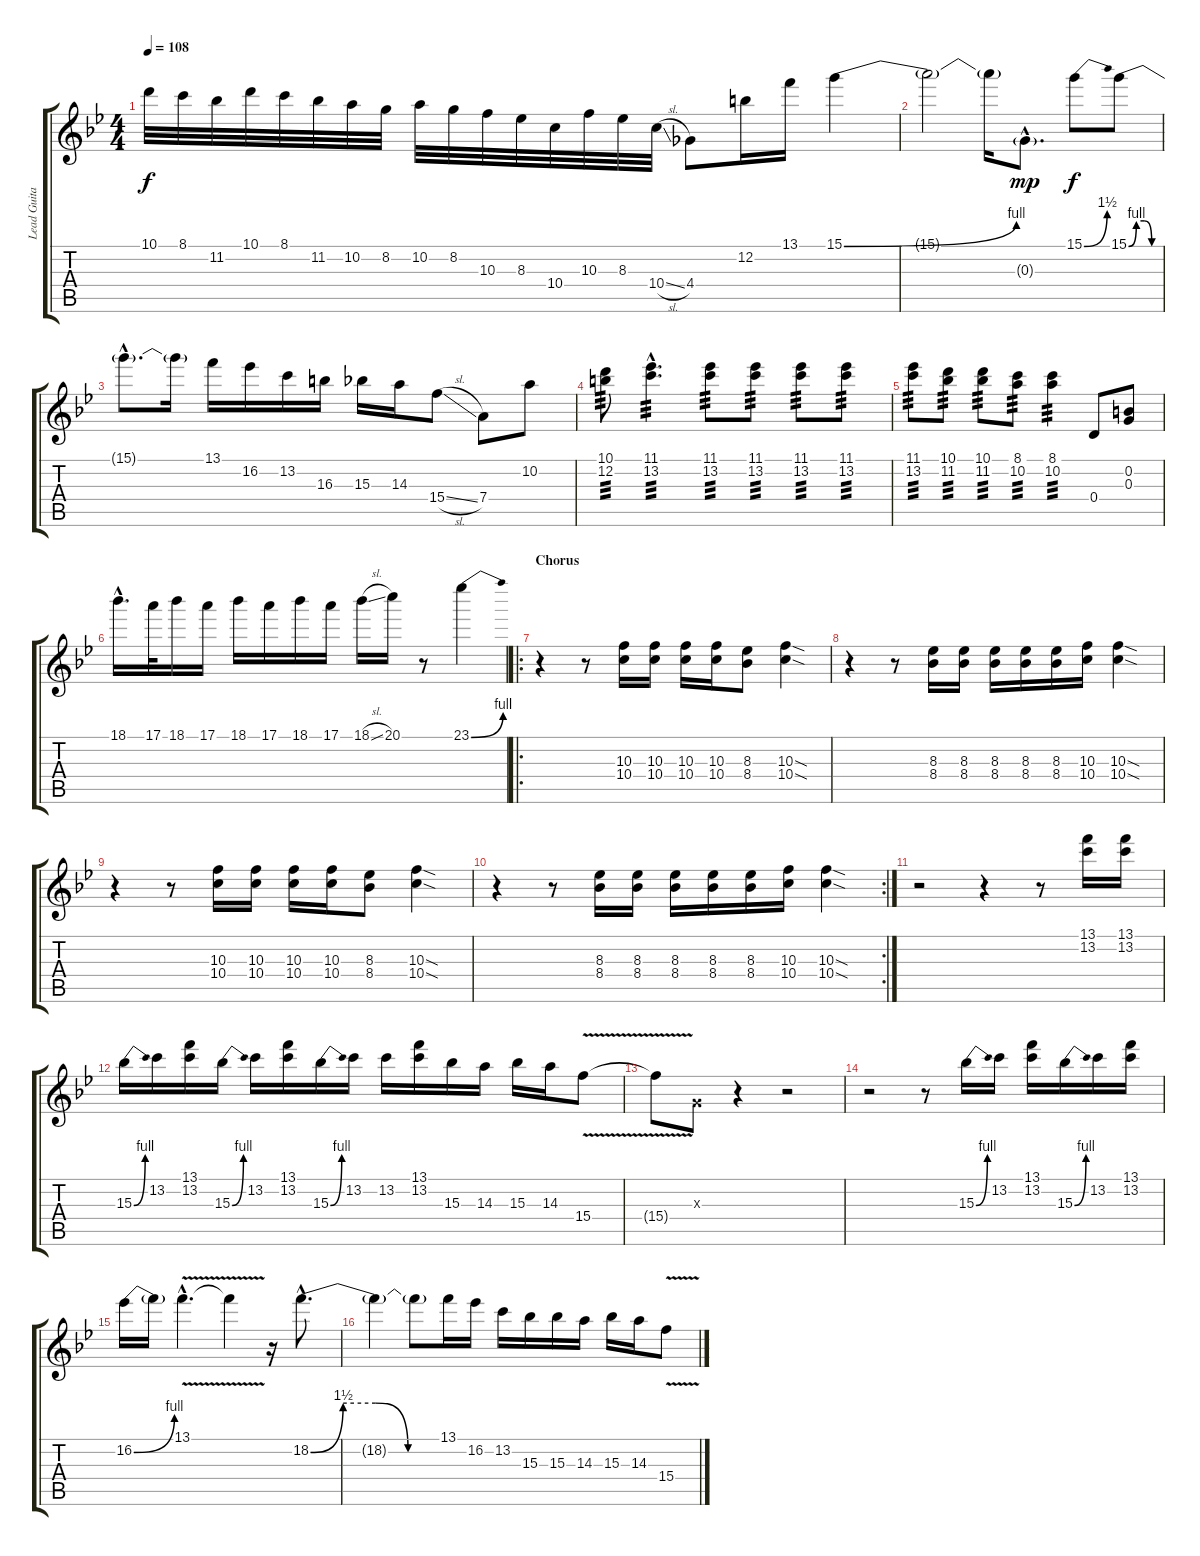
\track ("Lead Guitar" "Lead Guita") {instrument distortionguitar}
\staff {score tabs}
\tuning (E4 B3 G3 D3 A2 E2) {hide}
\ts (4 4)
\tempo 108
\clef g2
\ks bb
10.1.32{dy f} 8.1.32 11.2.32 10.1.32 8.1.32 11.2.32 10.2.32 8.2.32 10.2.32 8.2.32 10.3.32 8.3.32 10.4.32 10.3.32 8.3.32 10.4{sl}.32 4.4.8 12.2.16 13.1.16 15.1{be (bend 0 0 60 4)}.4 |
15.1{t}.2 15.1{t}.16 0.3{g hac}.8{d dy mp} 15.1{be (bend 0 0 60 6)}.8{dy f} 15.1{be (custom 0 0 15 4 30 4 45 0 60 0)}.8 |
15.1{hac t}.8{d} 15.1{t}.16 13.1.16 16.2.16 13.2.16 16.3.16 15.3.16 14.3.16 15.4{sl}.8 7.4.8 10.2.8 |
(10.1 12.2).8{tp 3} (11.1{hac} 13.2{hac}).4{d tp 3} (11.1 13.2).8{tp 3} (11.1 13.2).8{tp 3} (11.1 13.2).8{tp 3} (11.1 13.2).8{tp 3} |
(11.1 13.2).8{tp 3} (10.1 11.2).8{tp 3} (10.1 11.2).8{tp 3} (8.1 10.2).8{tp 3} (8.1 10.2).4{tp 3} 0.4.8 (0.2 0.3).8 |
18.1{hac}.16{d} 17.1.32 18.1.16 17.1.16 18.1.16 17.1.16 18.1.16 17.1.16 18.1{sl}.16 20.1.16 r.8 23.1{be (bend 0 0 60 4)}.4 |
\ro
\section ("" "Chorus")
r.4 r.8 (10.3 10.4).16 (10.3 10.4).16 (10.3 10.4).16 (10.3 10.4).16 (8.3 8.4).8 (10.3{sod} 10.4{sod}).4 |
r.4 r.8 (8.3 8.4).16 (8.3 8.4).16 (8.3 8.4).16 (8.3 8.4).16 (8.3 8.4).16 (10.3 10.4).16 (10.3{sod} 10.4{sod}).4 |
r.4 r.8 (10.3 10.4).16 (10.3 10.4).16 (10.3 10.4).16 (10.3 10.4).16 (8.3 8.4).8 (10.3{sod} 10.4{sod}).4 |
\rc 2
r.4 r.8 (8.3 8.4).16 (8.3 8.4).16 (8.3 8.4).16 (8.3 8.4).16 (8.3 8.4).16 (10.3 10.4).16 (10.3{sod} 10.4{sod}).4 |
r.2 r.4 r.8 (13.1 13.2).16 (13.1 13.2).16 |
15.3{be (bend 0 0 60 4)}.16 13.2.16 (13.1 13.2).16 15.3{be (bend 0 0 60 4)}.16 13.2.16 (13.1 13.2).16 15.3{be (bend 0 0 60 4)}.16 13.2.16 13.2.16 (13.1 13.2).16 15.3.16 14.3.16 15.3.16 14.3.16 15.4{v}.8 |
15.4{t}.8 0.3{x}.8 r.4 r.2 |
r.2 r.8 15.3{be (bend 0 0 60 4)}.16 13.2.16 (13.1 13.2).16 15.3{be (bend 0 0 60 4)}.16 13.2.16 (13.1 13.2).16 |
16.2{be (bend 0 0 60 4)}.16 16.2{t}.16 13.1{v hac}.4{d} 13.1{t}.4 r.16 18.2{be (custom 0 0 15 6 30 6 45 0 60 0) hac}.8{d} |
18.2{t}.4 18.2{t}.8 13.1.16 16.2.16 13.2.16 15.3.16 15.3.16 14.3.16 15.3.16 14.3.16 15.4{v}.8
